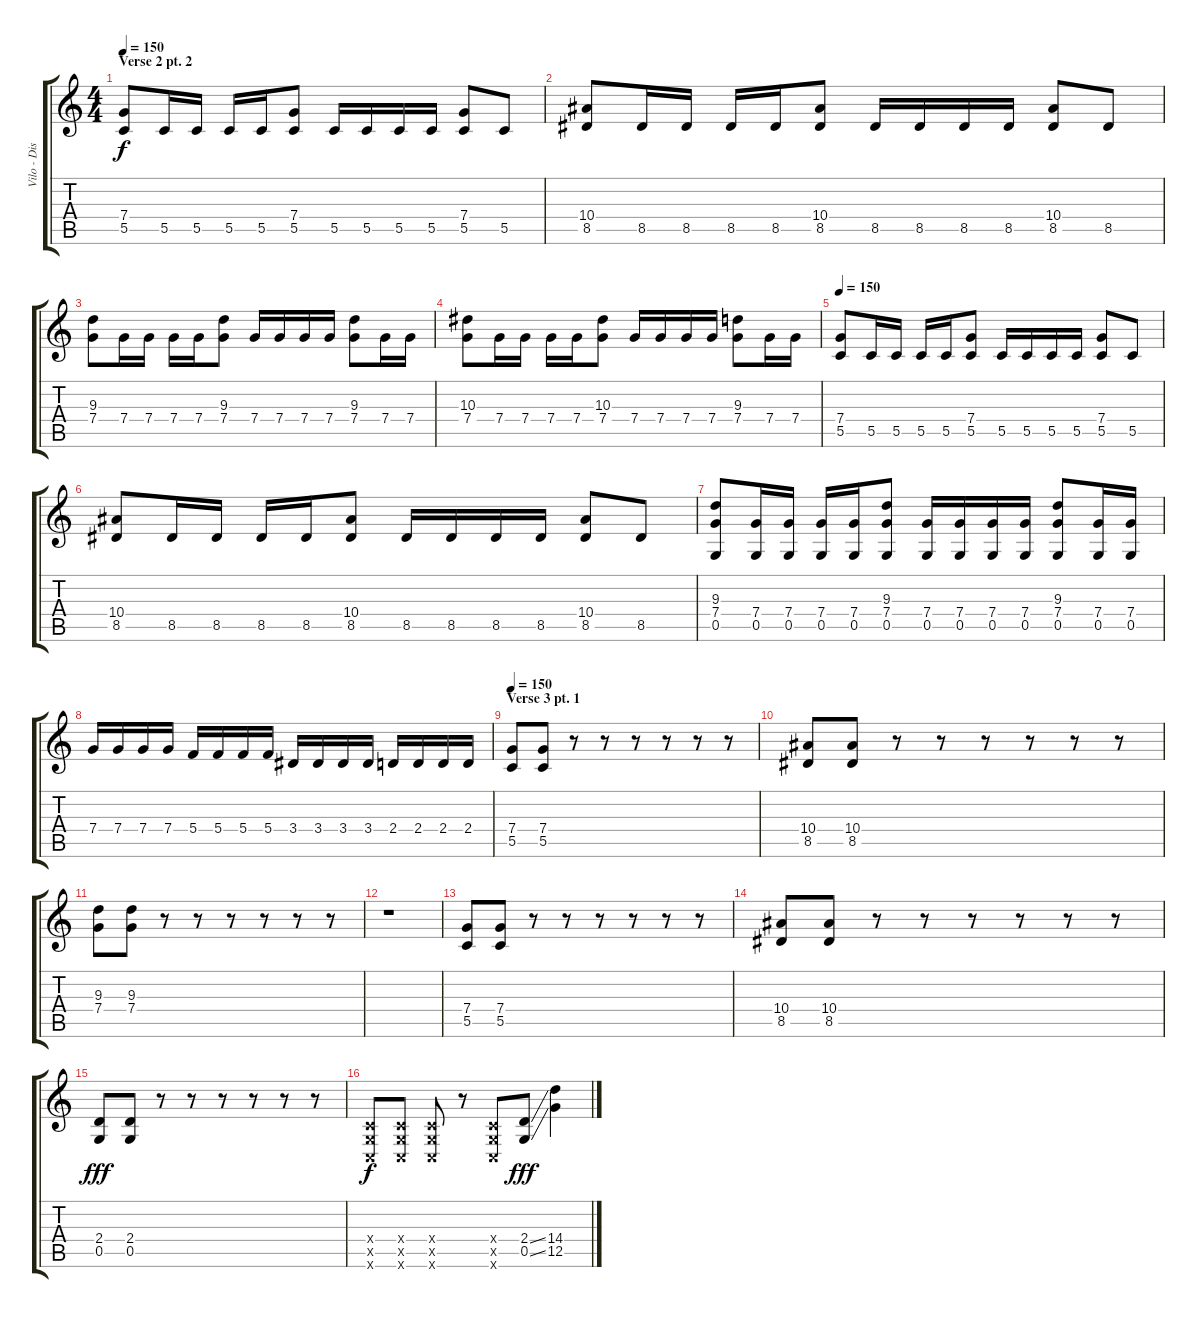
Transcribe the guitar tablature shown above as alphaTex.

\track ("Vilo - Dist" "Vilo - Dis") {instrument distortionguitar}
\staff {score tabs}
\tuning (D4 A3 F3 C3 G2 C2) {hide}
\ts (4 4)
\section ("" "Verse 2 pt. 2")
\tempo 150
\clef g2
\ks c
(7.4 5.5).8{dy f volume 11 balance 8} 5.5.16 5.5.16 5.5.16 5.5.16 (7.4 5.5).8 5.5.16 5.5.16 5.5.16 5.5.16 (7.4 5.5).8 5.5.8 |
(10.4 8.5).8 8.5.16 8.5.16 8.5.16 8.5.16 (10.4 8.5).8 8.5.16 8.5.16 8.5.16 8.5.16 (10.4 8.5).8 8.5.8 |
(9.3 7.4).8 7.4.16 7.4.16 7.4.16 7.4.16 (9.3 7.4).8 7.4.16 7.4.16 7.4.16 7.4.16 (9.3 7.4).8 7.4.16 7.4.16 |
(10.3 7.4).8 7.4.16 7.4.16 7.4.16 7.4.16 (10.3 7.4).8 7.4.16 7.4.16 7.4.16 7.4.16 (9.3 7.4).8 7.4.16 7.4.16 |
\tempo 150
(7.4 5.5).8{volume 13} 5.5.16 5.5.16 5.5.16 5.5.16 (7.4 5.5).8 5.5.16 5.5.16 5.5.16 5.5.16 (7.4 5.5).8 5.5.8 |
(10.4 8.5).8 8.5.16 8.5.16 8.5.16 8.5.16 (10.4 8.5).8 8.5.16 8.5.16 8.5.16 8.5.16 (10.4 8.5).8 8.5.8 |
(9.3 7.4 0.5).8 (7.4 0.5).16 (7.4 0.5).16 (7.4 0.5).16 (7.4 0.5).16 (9.3 7.4 0.5).8 (7.4 0.5).16 (7.4 0.5).16 (7.4 0.5).16 (7.4 0.5).16 (9.3 7.4 0.5).8 (7.4 0.5).16 (7.4 0.5).16 |
7.4.16 7.4.16 7.4.16 7.4.16 5.4.16 5.4.16 5.4.16 5.4.16 3.4.16 3.4.16 3.4.16 3.4.16 2.4.16 2.4.16 2.4.16 2.4.16 |
\section ("" "Verse 3 pt. 1")
\tempo 150
(7.4 5.5).8{volume 13 balance 8 instrument distortionguitar} (7.4 5.5).8 r.8 r.8 r.8 r.8 r.8 r.8 |
(10.4 8.5).8 (10.4 8.5).8 r.8 r.8 r.8 r.8 r.8 r.8 |
(9.3 7.4).8 (9.3 7.4).8 r.8 r.8 r.8 r.8 r.8 r.8 |
r.1 |
(7.4 5.5).8 (7.4 5.5).8 r.8 r.8 r.8 r.8 r.8 r.8 |
(10.4 8.5).8 (10.4 8.5).8 r.8 r.8 r.8 r.8 r.8 r.8 |
(2.4 0.5).8{dy fff} (2.4 0.5).8 r.8 r.8 r.8 r.8 r.8 r.8 |
(0.4{x} 0.5{x} 0.6{x}).8{dy f} (0.4{x} 0.5{x} 0.6{x}).8 (0.4{x} 0.5{x} 0.6{x}).8 r.8 (0.4{x} 0.5{x} 0.6{x}).8 (2.4{ss} 0.5{ss}).8{dy fff} (14.4{ss} 12.5{ss}).4
